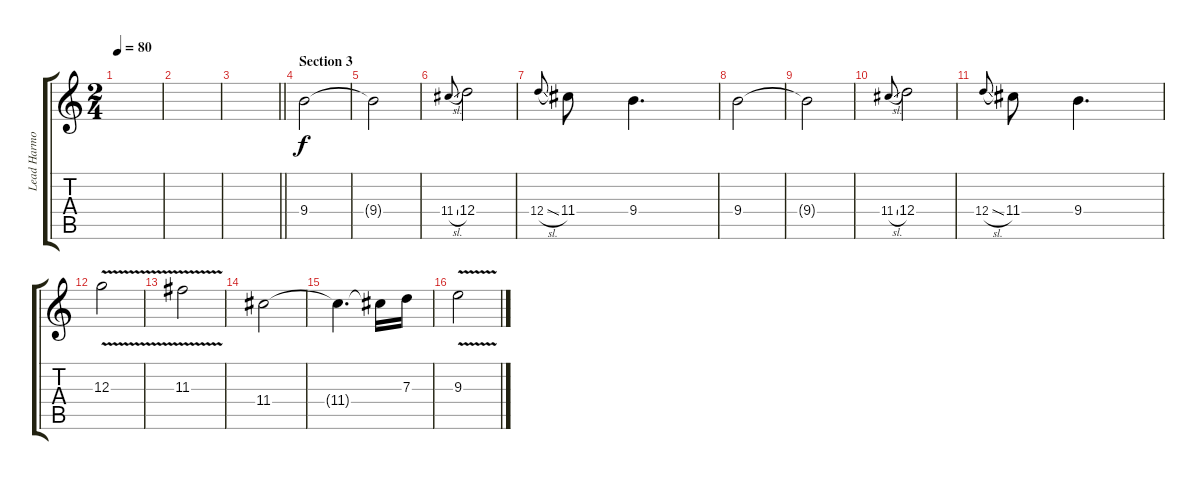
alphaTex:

\track ("Lead Harmony" "Lead Harmo") {instrument electricguitarjazz}
\staff {score tabs}
\tuning (E4 B3 G3 D3 A2 E2) {hide}
\ts (2 4)
\tempo 80
\clef g2
\ks c
|
|
\barLineRight lightlight
|
\section ("" "Section 3")
9.4.2 |
9.4{t}.2 |
11.4{sl}.8{gr onbeat} 12.4.2 |
12.4{sl}.8{gr onbeat} 11.4.8 9.4.4{d} |
9.4.2 |
9.4{t}.2 |
11.4{sl}.8{gr onbeat} 12.4.2 |
12.4{sl}.8{gr onbeat} 11.4.8 9.4.4{d} |
12.3{v}.2 |
11.3{v}.2 |
11.4.2 |
11.4{t}.4{d} 11.4{t}.16 7.3.16 |
9.3{v}.2
